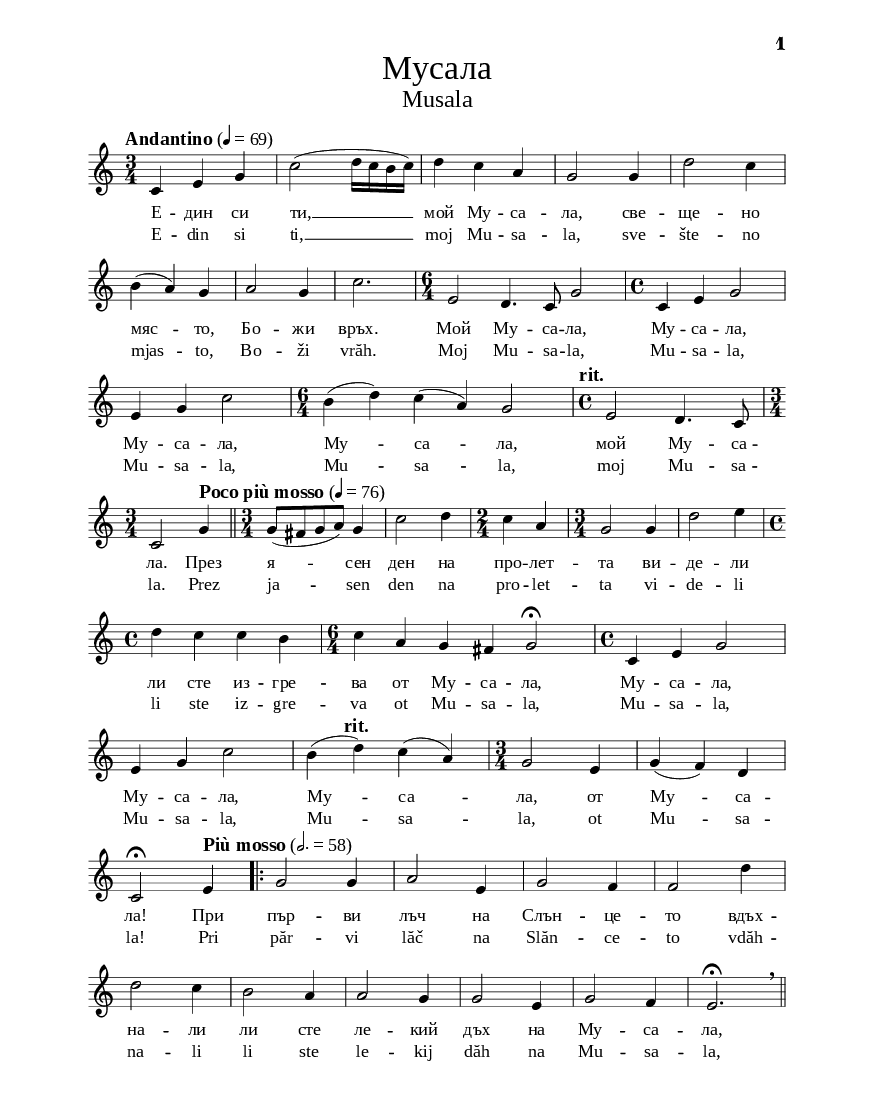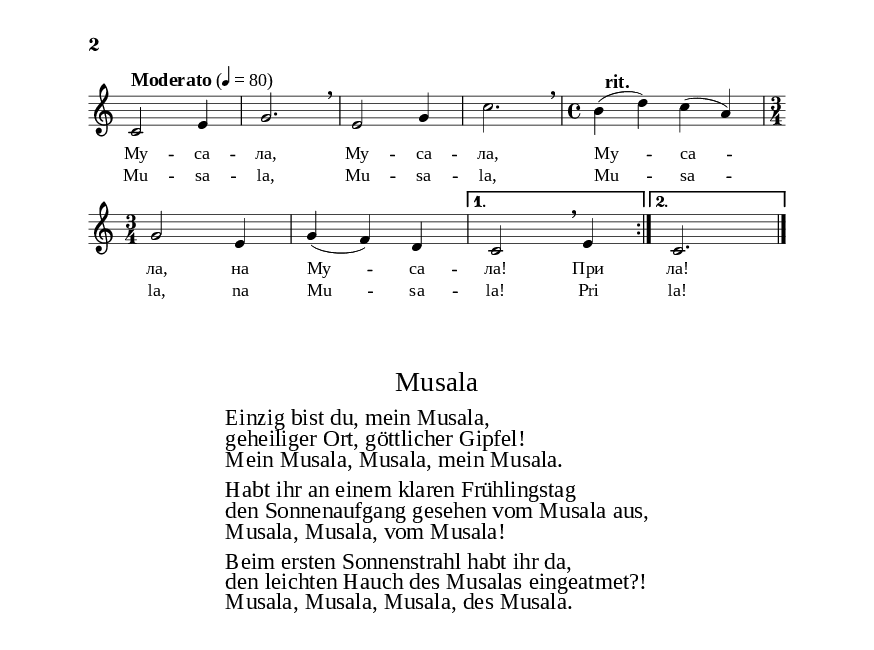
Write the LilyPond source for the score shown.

\version "2.24.4"

% include paper part and global functions
\include "include/globals.ily"

\bookpart {
  \label #'ref087
  \tocItem \markup "Мусала – Musala"

  \include "include/bookpart-paper.ily"
  \score {
    \include "include/score-layout.ily"

    \new Voice \absolute {
      \clef treble
      \key c \major
      \time 3/4
      \tempoFunc "Andantino" 4 "69"

      c'4 e'4 g'4 | c''2 ( d''16 c'' b' c'' ) |  d''4 c''4 a'4 | g'2 g'4 |

      d''2 c''4  | \break

      b'4 ( a'4 ) g'4 | a'2 g'4 | c''2.| \time 6/4 e'2 d'4. c'8 g'2 |

      \time 4/4 c'4 e'4  g'2  | \break

      e'4 g'4 c''2 |

      \time 6/4 b'4 ( d''4 ) c''4 ( a'4 ) g'2 \tempo "rit." |

      \time 4/4 e'2 d'4. c'8 | \break

      \time 3/4 c'2 \tempoFunc "Poco più mosso" 4 "76" g'4  | \bar "||"

      \time 3/4



      g'8 ( fis'8 g'8 a'8 ) g'4 |

      c''2 d''4 | \time 2/4 c''4 a'4 |\time 3/4 g'2 g'4 | d''2 e''4 | \break

      \time 4/4 d''4 c'' c'' b' |

      \time 6/4 c''4 a' g' fis' g'2 \fermata |

      \time 4/4 c'4 e'4 g'2 | \break

      e'4 g'4 c''2  | \tempo "        rit." b'4 ( d''4 ) c''4 ( a'4 ) |

      \time 3/4 g'2 e'4 |

      g'4 ( f'4 ) d'4 | \break

      c'2\fermata

      \tempoFunc "Più mosso" 2. "58"

      e'4 | \repeat volta 2 {
        g'2 g'4 | a'2 e'4 | g'2 f'4 f'2 d''4 |\break

        d''2 c''4 | b'2 a'4 | a'2 g'4 | g'2 e'4 | g'2 f'4 | e'2.\fermata \breathe \bar "||" \break

        \tempoFunc "Moderato" 4 "80"

        c'2 e'4 |  g'2. \breathe |

        e'2 g'4 | c''2. \breathe | \time 4/4 \tempo "        rit." b'4 ( d''4 ) c''4 ( a'4 ) \break

        \time 3/4 g'2 e'4 | g'4 ( f'4 ) d'4
      } \alternative { { c'2  \breathe e'4 } {c'2. } } \bar "|."

    }



    \addlyrics {
      Е -- дин си ти, __ мой Му -- са -- ла, све -- ще -- но

      мяс -- то, Бо -- жи връх.  Мой Му -- са -- ла, Му -- са -- ла,

      Му -- са -- ла, Му -- са -- ла, мой Му -- са -- ла.

      През я -- сен ден на про -- лет -- та ви -- де -- ли

      ли сте из -- гре -- ва от Му -- са -- ла,    Му -- са -- ла,

      Му -- са -- ла,  Му -- са -- ла,  от Му -- са -- ла! При пър -- ви

      лъч на Слън -- це -- то вдъх -- на -- ли ли сте ле -- кий дъх на Му -- са -- ла,

      Му -- са -- ла, Му -- са -- ла, Му -- са -- ла, на Му -- са -- ла! При ла!
    }
    \addlyrics {
      E -- din si ti, __ moj Mu -- sa -- la, sve -- šte -- no

      mjas -- to, Bo -- ži vrăh.  Moj Mu -- sa -- la, Mu -- sa -- la,

      Mu -- sa -- la, Mu -- sa -- la, moj Mu -- sa -- la.

      Prez ja -- sen den na pro -- let -- ta vi -- de -- li

      li ste iz -- gre -- va ot Mu -- sa -- la,    Mu -- sa -- la,

      Mu -- sa -- la,  Mu -- sa -- la,  ot Mu -- sa -- la! Pri păr -- vi

      lăč na Slăn -- ce -- to vdăh -- na -- li li ste le -- kij dăh na Mu -- sa -- la,

      Mu -- sa -- la, Mu -- sa -- la, Mu -- sa -- la, na Mu -- sa -- la! Pri la!
    }

    \header {
      title = \titleFunc "Мусала" "Musala"
    }

    \midi{}

  } % score


  \markup \vspace #3


  % include foreign translation(s) of the song
  \version "2.24.4"

\markup \fill-line { \fontsize #deTitleFontSize  "Musala" }


\markup \null
\markup \null

\markup \abs-fontsize #11 {
    \fill-line {
  \override #`(baseline-skip . ,deCoupletBaselineSkip)

  \column {
    \line { Einzig bist du, mein Musala,}

    \line { geheiliger Ort, göttlicher Gipfel!}

    \line { Mein Musala, Musala, mein Musala.}
    \vspace #0.5

    \line { Habt ihr an einem klaren Frühlingstag }

    \line {den Sonnenaufgang gesehen vom Musala aus,}

    \line {Musala, Musala, vom Musala!}
    \vspace #0.5

    \line { Beim ersten Sonnenstrahl habt ihr da, }

    \line { den leichten Hauch des Musalas eingeatmet?! }

    \line { Musala, Musala, Musala, des Musala.}

  }
    }
}


} % bookpart
